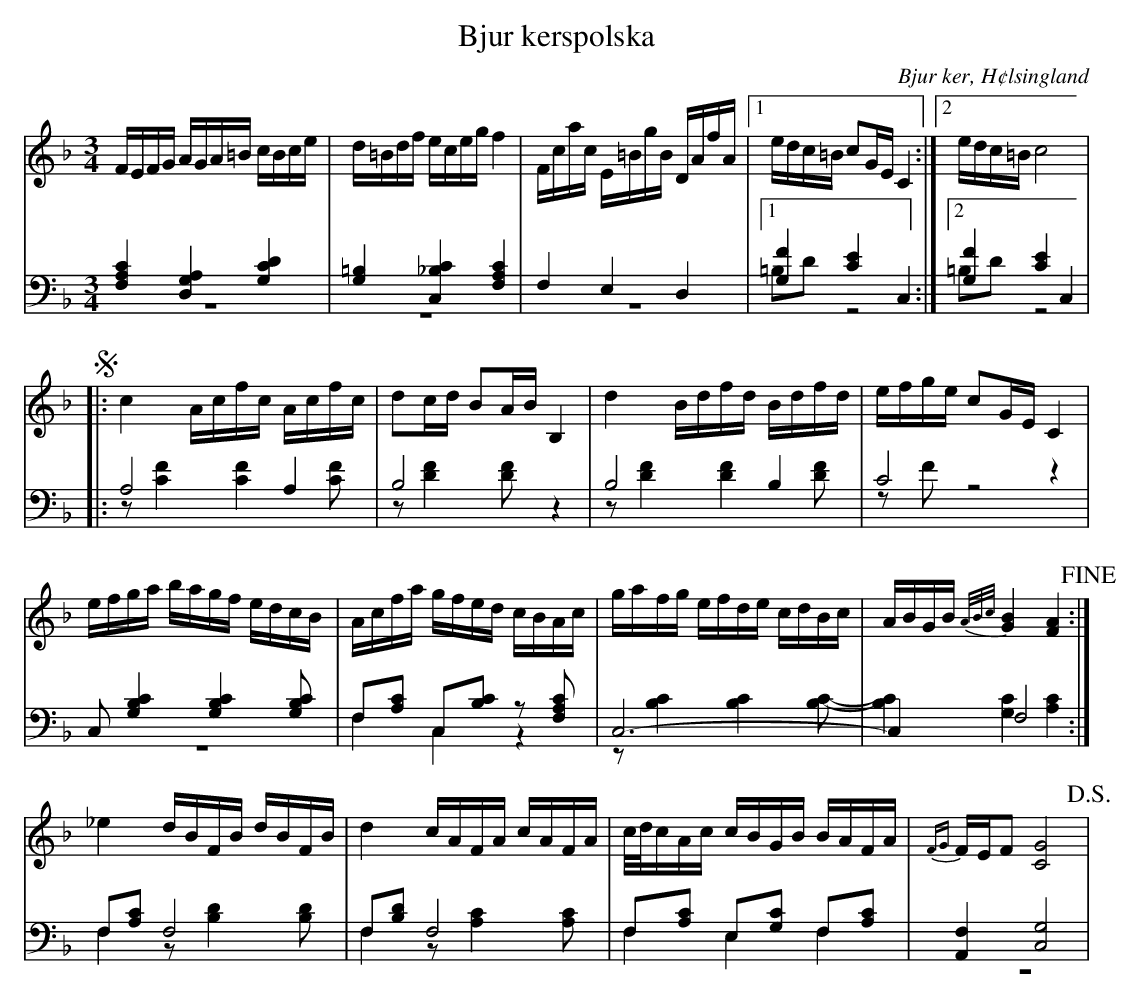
X:1
T: Bjur kerspolska
O: Bjur ker, H¢lsingland
M: 3/4
L: 1/16
K: F
V:1
V:2
V:3 merge
V:1
FEFG AGA=B cBce|d=Bdf eceg f4|Fcac E=BgB DAfA|1 edc=B c2GE C4:|2 edc=B c8 |
!segno! |:c4 Acfc Acfc|d2cd B2AB B,4|d4 Bdfd Bdfd|efge c2GE C4|
efga bagf edcB|Acfa gfed cBAc|gafg efde cdBc|ABGB {A/B/c/}[G4B4] [F4A4] !fine!:|
_e4 dBFB dBFB|d4 cAFA cAFA|c/d/cAc cBGB BAFA|{FG}FEF2 [C8G8] !D.S.!|
V:2 clef=bass
[F,4A,4C4] [G,4A,4D,4] [G,4C4D4]|[G,4=B,4] [C,4_B,4C4] [F,4A,4C4]|F,4 E,4 D,4|1 [G,4F4] [C4E4] C,4:|2 [G,4F4] [C4E4] C,4 |
|:A,8 A,4|B,8 z4|B,8  B,4|C8 z4|
C,2 [G,4B,4C4] [G,4B,4C4] [G,2B,2C2]|F,2[A,2C2] C,2[B,2C2] z2 [F,2A,2C2]|C,12-|C,4 F,8:|
F,2[A,2C2] F,8|F,2[B,2D2] F,8|F,2[A,2C2] E,2[G,2C2] F,2[A,2C2]|[A,,4F,4] [C,8G,8] |
V:3 clef=bass
z12|z12|z12|1 =B,2D2 z8:|2 =B,2D2 z8|
|:z2 [C4F4] [C4F4] [C2F2]|z2 [D4F4] [D2F2] z4|z2 [D4F4] [D4F4] [D2F2]|z2 F2 z8|
z12|F,4 C,4 z4|z2 [B,4C4] [B,4C4] [B,2C2]-|[B,4C4] [G,4C4] [A,4C4]:|
F,4 z2 [B,4D4] [B,2D2]|F,4 z2 [A,4C4] [A,2C2]|F,4 E,4 F,4|z12|
